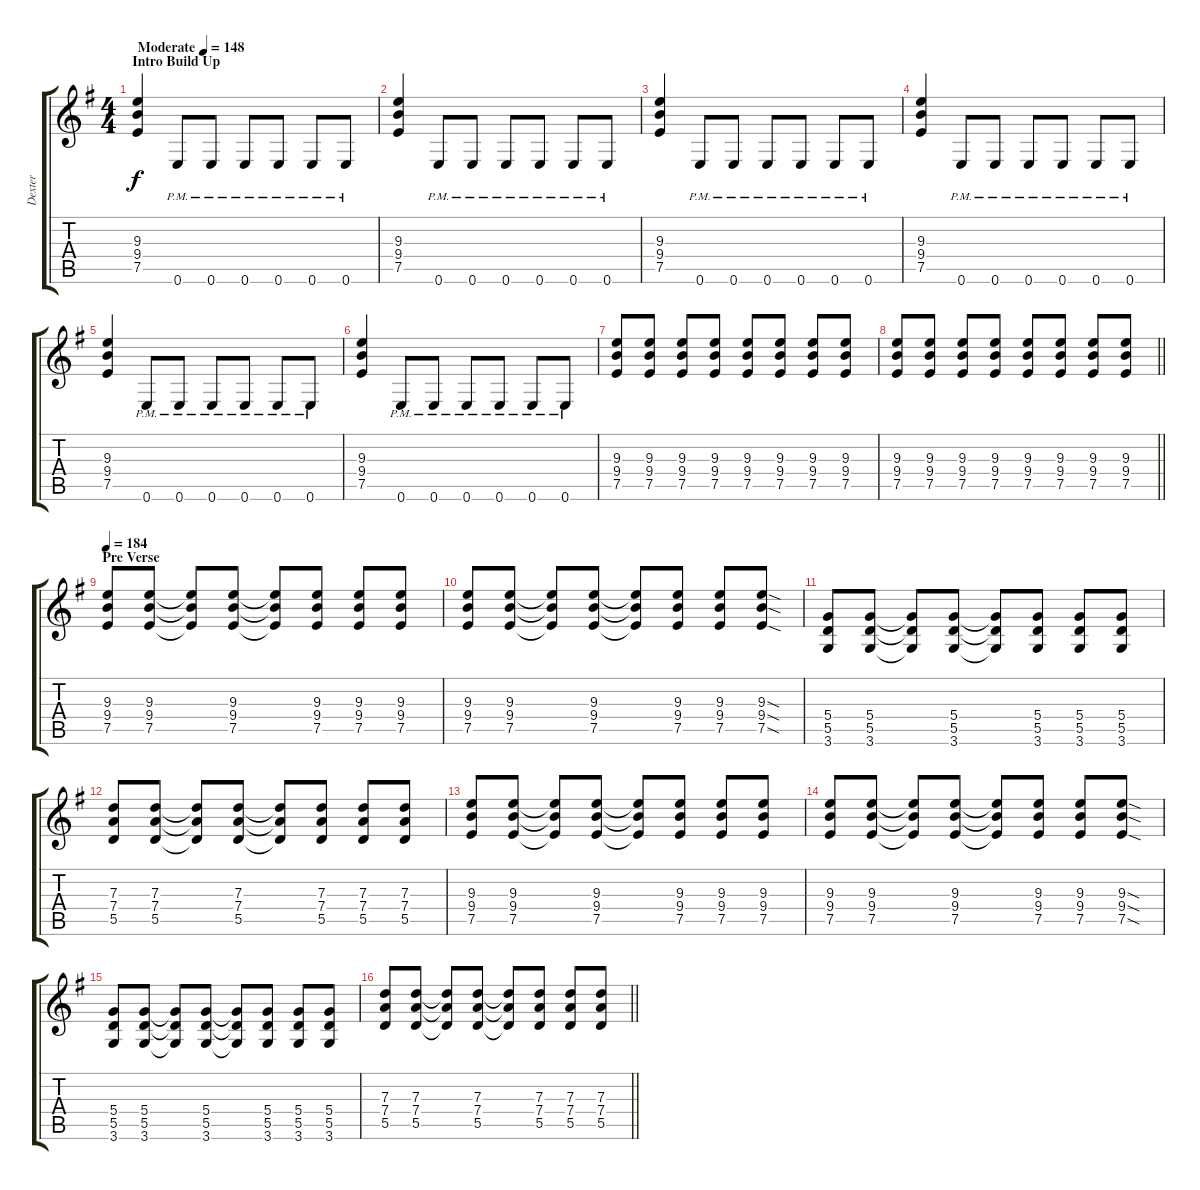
\track ("Dexter" "Dexter") {instrument distortionguitar}
\staff {score tabs}
\tuning (E4 B3 G3 D3 A2 E2) {hide}
\ts (4 4)
\section ("" "Intro Build Up")
\tempo (148 "Moderate")
\clef g2
\ks eminor
(9.3 9.4 7.5).4{dy f instrument distortionguitar} 0.6{pm}.8 0.6{pm}.8 0.6{pm}.8 0.6{pm}.8 0.6{pm}.8 0.6{pm}.8 |
(9.3 9.4 7.5).4 0.6{pm}.8 0.6{pm}.8 0.6{pm}.8 0.6{pm}.8 0.6{pm}.8 0.6{pm}.8 |
(9.3 9.4 7.5).4 0.6{pm}.8 0.6{pm}.8 0.6{pm}.8 0.6{pm}.8 0.6{pm}.8 0.6{pm}.8 |
(9.3 9.4 7.5).4 0.6{pm}.8 0.6{pm}.8 0.6{pm}.8 0.6{pm}.8 0.6{pm}.8 0.6{pm}.8 |
(9.3 9.4 7.5).4 0.6{pm}.8 0.6{pm}.8 0.6{pm}.8 0.6{pm}.8 0.6{pm}.8 0.6{pm}.8 |
(9.3 9.4 7.5).4 0.6{pm}.8 0.6{pm}.8 0.6{pm}.8 0.6{pm}.8 0.6{pm}.8 0.6{pm}.8 |
(9.3 9.4 7.5).8 (9.3 9.4 7.5).8 (9.3 9.4 7.5).8 (9.3 9.4 7.5).8 (9.3 9.4 7.5).8 (9.3 9.4 7.5).8 (9.3 9.4 7.5).8 (9.3 9.4 7.5).8 |
\barLineRight lightlight
(9.3 9.4 7.5).8 (9.3 9.4 7.5).8 (9.3 9.4 7.5).8 (9.3 9.4 7.5).8 (9.3 9.4 7.5).8 (9.3 9.4 7.5).8 (9.3 9.4 7.5).8 (9.3 9.4 7.5).8 |
\section ("" "Pre Verse")
\tempo 184
(9.3 9.4 7.5).8 (9.3 9.4 7.5).8 (9.3{t} 9.4{t} 7.5{t}).8 (9.3 9.4 7.5).8 (9.3{t} 9.4{t} 7.5{t}).8 (9.3 9.4 7.5).8 (9.3 9.4 7.5).8 (9.3 9.4 7.5).8 |
(9.3 9.4 7.5).8 (9.3 9.4 7.5).8 (9.3{t} 9.4{t} 7.5{t}).8 (9.3 9.4 7.5).8 (9.3{t} 9.4{t} 7.5{t}).8 (9.3 9.4 7.5).8 (9.3 9.4 7.5).8 (9.3{sod} 9.4{sod} 7.5{sod}).8 |
(5.4 5.5 3.6).8 (5.4 5.5 3.6).8 (5.4{t} 5.5{t} 3.6{t}).8 (5.4 5.5 3.6).8 (5.4{t} 5.5{t} 3.6{t}).8 (5.4 5.5 3.6).8 (5.4 5.5 3.6).8 (5.4 5.5 3.6).8 |
(7.3 7.4 5.5).8 (7.3 7.4 5.5).8 (7.3{t} 7.4{t} 5.5{t}).8 (7.3 7.4 5.5).8 (7.3{t} 7.4{t} 5.5{t}).8 (7.3 7.4 5.5).8 (7.3 7.4 5.5).8 (7.3 7.4 5.5).8 |
(9.3 9.4 7.5).8 (9.3 9.4 7.5).8 (9.3{t} 9.4{t} 7.5{t}).8 (9.3 9.4 7.5).8 (9.3{t} 9.4{t} 7.5{t}).8 (9.3 9.4 7.5).8 (9.3 9.4 7.5).8 (9.3 9.4 7.5).8 |
(9.3 9.4 7.5).8 (9.3 9.4 7.5).8 (9.3{t} 9.4{t} 7.5{t}).8 (9.3 9.4 7.5).8 (9.3{t} 9.4{t} 7.5{t}).8 (9.3 9.4 7.5).8 (9.3 9.4 7.5).8 (9.3{sod} 9.4{sod} 7.5{sod}).8 |
(5.4 5.5 3.6).8 (5.4 5.5 3.6).8 (5.4{t} 5.5{t} 3.6{t}).8 (5.4 5.5 3.6).8 (5.4{t} 5.5{t} 3.6{t}).8 (5.4 5.5 3.6).8 (5.4 5.5 3.6).8 (5.4 5.5 3.6).8 |
\barLineRight lightlight
(7.3 7.4 5.5).8 (7.3 7.4 5.5).8 (7.3{t} 7.4{t} 5.5{t}).8 (7.3 7.4 5.5).8 (7.3{t} 7.4{t} 5.5{t}).8 (7.3 7.4 5.5).8 (7.3 7.4 5.5).8 (7.3 7.4 5.5).8
